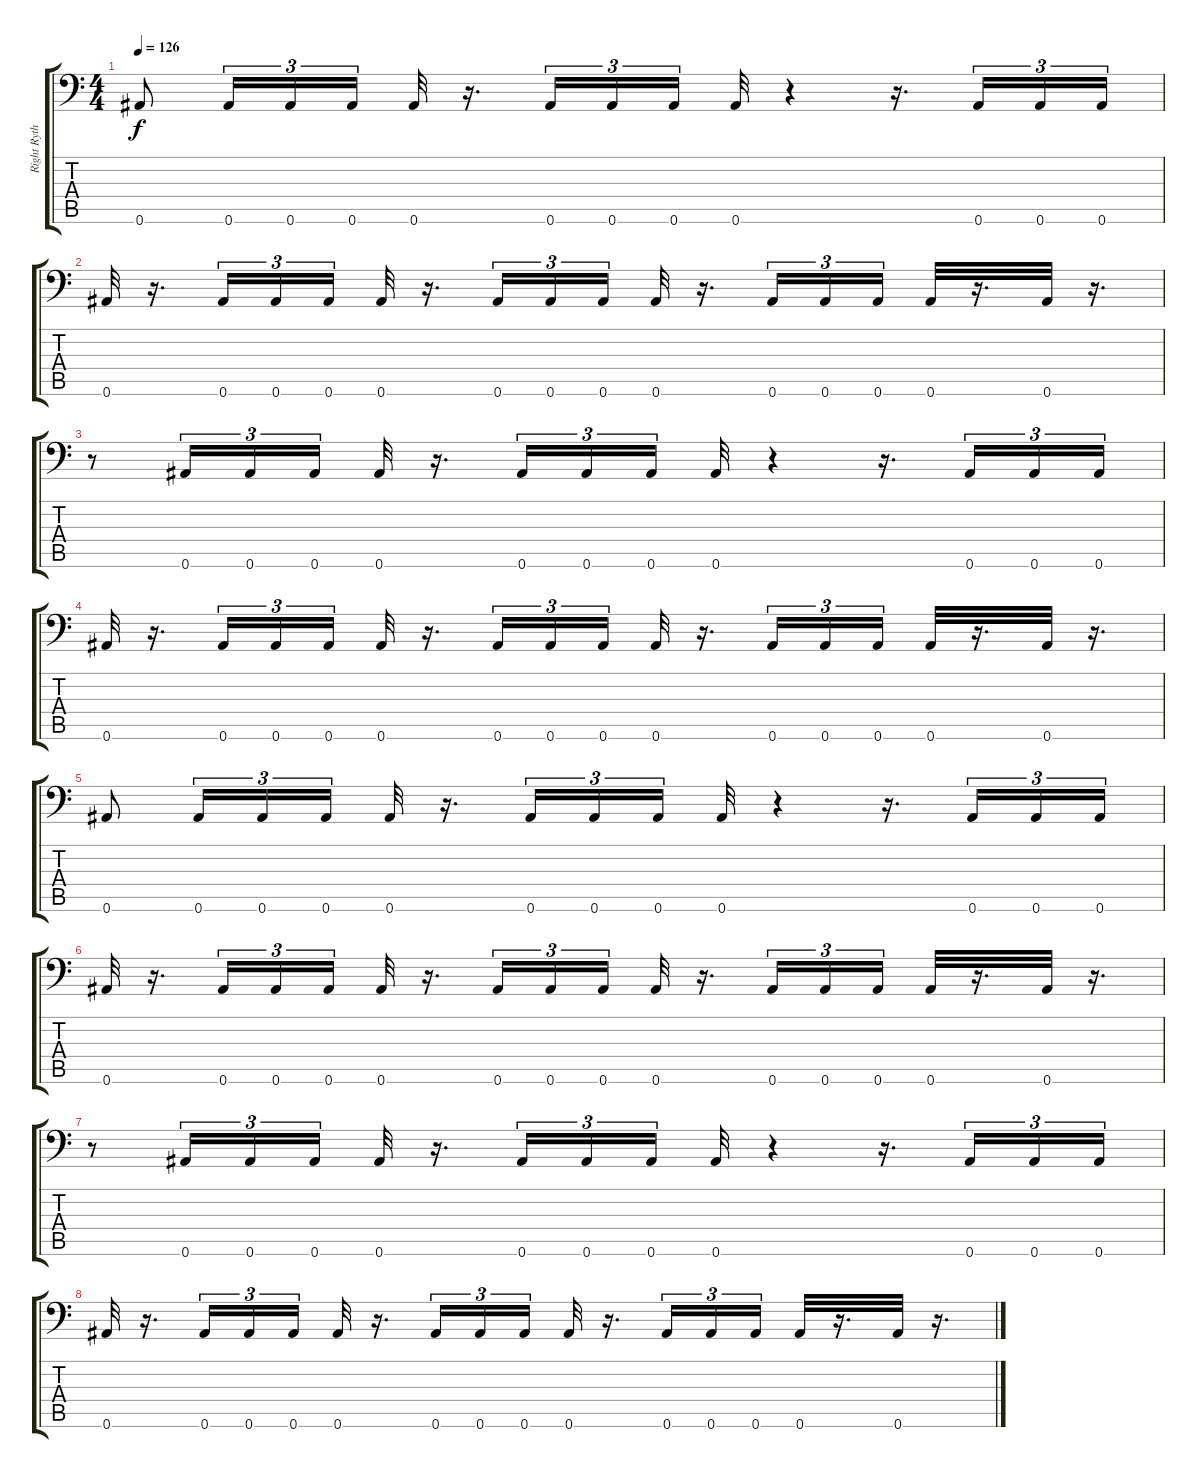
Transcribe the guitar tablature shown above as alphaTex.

\track ("Right Rythm" "Right Ryth") {instrument distortionguitar}
\staff {score tabs}
\tuning (C4 G3 Eb3 Bb2 F2 Bb1) {hide}
\ts (4 4)
\tempo 126
\clef f4
\ks c
0.6.8{dy f} 0.6.16{tu (3 2)} 0.6.16{tu (3 2)} 0.6.16{tu (3 2)} 0.6.32 r.16{d} 0.6.16{tu (3 2)} 0.6.16{tu (3 2)} 0.6.16{tu (3 2)} 0.6.32 r.4 r.16{d} 0.6.16{tu (3 2)} 0.6.16{tu (3 2)} 0.6.16{tu (3 2)} |
0.6.32 r.16{d} 0.6.16{tu (3 2)} 0.6.16{tu (3 2)} 0.6.16{tu (3 2)} 0.6.32 r.16{d} 0.6.16{tu (3 2)} 0.6.16{tu (3 2)} 0.6.16{tu (3 2)} 0.6.32 r.16{d} 0.6.16{tu (3 2)} 0.6.16{tu (3 2)} 0.6.16{tu (3 2)} 0.6.32 r.16{d} 0.6.32 r.16{d} |
r.8 0.6.16{tu (3 2)} 0.6.16{tu (3 2)} 0.6.16{tu (3 2)} 0.6.32 r.16{d} 0.6.16{tu (3 2)} 0.6.16{tu (3 2)} 0.6.16{tu (3 2)} 0.6.32 r.4 r.16{d} 0.6.16{tu (3 2)} 0.6.16{tu (3 2)} 0.6.16{tu (3 2)} |
0.6.32 r.16{d} 0.6.16{tu (3 2)} 0.6.16{tu (3 2)} 0.6.16{tu (3 2)} 0.6.32 r.16{d} 0.6.16{tu (3 2)} 0.6.16{tu (3 2)} 0.6.16{tu (3 2)} 0.6.32 r.16{d} 0.6.16{tu (3 2)} 0.6.16{tu (3 2)} 0.6.16{tu (3 2)} 0.6.32 r.16{d} 0.6.32 r.16{d} |
0.6.8 0.6.16{tu (3 2)} 0.6.16{tu (3 2)} 0.6.16{tu (3 2)} 0.6.32 r.16{d} 0.6.16{tu (3 2)} 0.6.16{tu (3 2)} 0.6.16{tu (3 2)} 0.6.32 r.4 r.16{d} 0.6.16{tu (3 2)} 0.6.16{tu (3 2)} 0.6.16{tu (3 2)} |
0.6.32 r.16{d} 0.6.16{tu (3 2)} 0.6.16{tu (3 2)} 0.6.16{tu (3 2)} 0.6.32 r.16{d} 0.6.16{tu (3 2)} 0.6.16{tu (3 2)} 0.6.16{tu (3 2)} 0.6.32 r.16{d} 0.6.16{tu (3 2)} 0.6.16{tu (3 2)} 0.6.16{tu (3 2)} 0.6.32 r.16{d} 0.6.32 r.16{d} |
r.8 0.6.16{tu (3 2)} 0.6.16{tu (3 2)} 0.6.16{tu (3 2)} 0.6.32 r.16{d} 0.6.16{tu (3 2)} 0.6.16{tu (3 2)} 0.6.16{tu (3 2)} 0.6.32 r.4 r.16{d} 0.6.16{tu (3 2)} 0.6.16{tu (3 2)} 0.6.16{tu (3 2)} |
0.6.32 r.16{d} 0.6.16{tu (3 2)} 0.6.16{tu (3 2)} 0.6.16{tu (3 2)} 0.6.32 r.16{d} 0.6.16{tu (3 2)} 0.6.16{tu (3 2)} 0.6.16{tu (3 2)} 0.6.32 r.16{d} 0.6.16{tu (3 2)} 0.6.16{tu (3 2)} 0.6.16{tu (3 2)} 0.6.32 r.16{d} 0.6.32 r.16{d}
